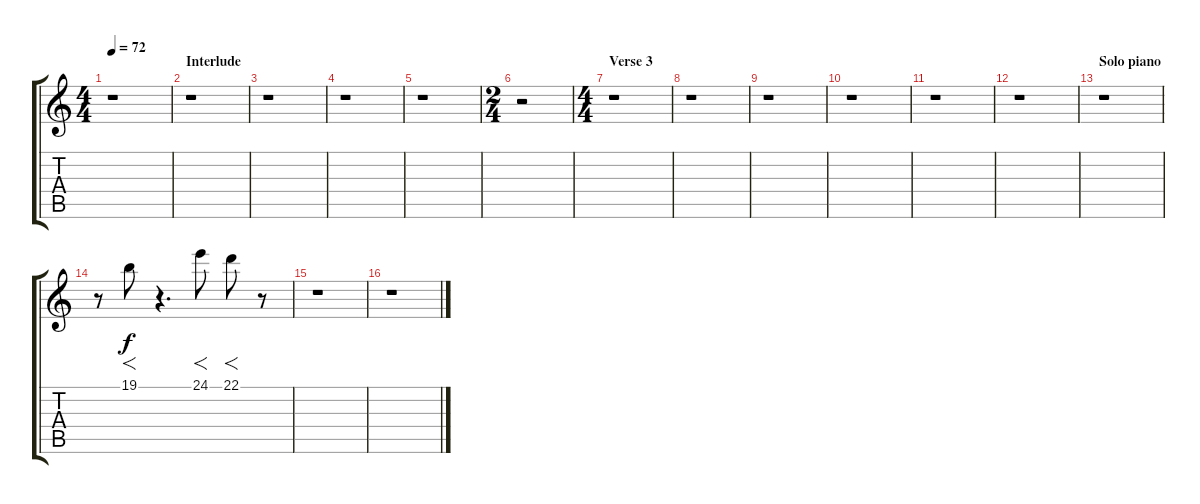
\track "" {instrument recorder}
\staff {score tabs}
\tuning (E4 B3 G3 D3 A2 E2) {hide}
\ts (4 4)
\tempo 72
\clef g2
\ks c
r.1{dy mp} |
\section ("" "Interlude")
r.1 |
r.1 |
r.1 |
r.1 |
\ts (2 4)
r.2 |
\ts (4 4)
\section ("" "Verse 3")
r.1 |
r.1 |
r.1 |
r.1 |
r.1 |
r.1 |
\section ("" "Solo piano")
r.1 |
r.8 19.1.8{f dy f} r.4{d} 24.1.8{f} 22.1.8{f} r.8 |
r.1 |
r.1
